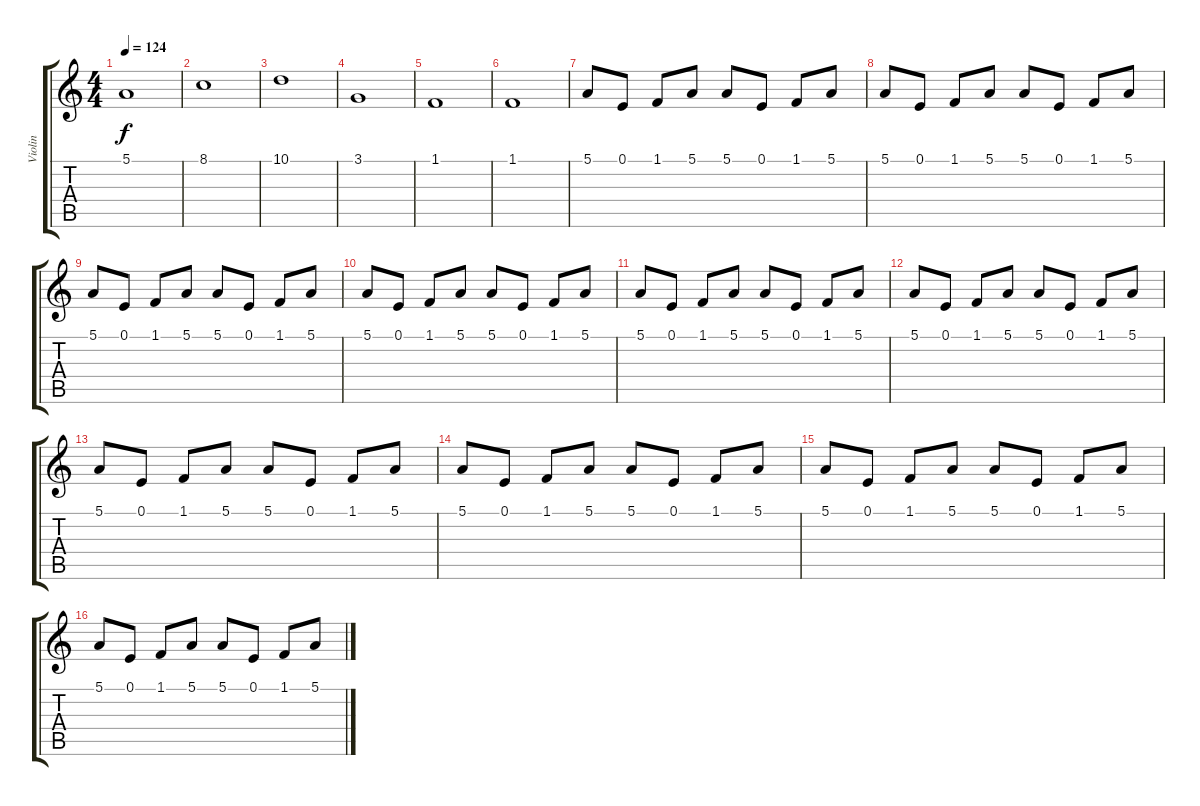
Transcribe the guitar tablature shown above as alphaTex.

\track ("Violin" "Violin") {instrument violin}
\staff {score tabs}
\tuning (E4 B3 G3 D3 A2 E2) {hide}
\ts (4 4)
\tempo 124
\clef g2
\ks c
5.1.1{dy f} |
8.1.1 |
10.1.1 |
3.1.1 |
1.1.1 |
1.1.1 |
5.1.8 0.1.8 1.1.8 5.1.8 5.1.8 0.1.8 1.1.8 5.1.8 |
5.1.8 0.1.8 1.1.8 5.1.8 5.1.8 0.1.8 1.1.8 5.1.8 |
5.1.8 0.1.8 1.1.8 5.1.8 5.1.8 0.1.8 1.1.8 5.1.8 |
5.1.8 0.1.8 1.1.8 5.1.8 5.1.8 0.1.8 1.1.8 5.1.8 |
5.1.8 0.1.8 1.1.8 5.1.8 5.1.8 0.1.8 1.1.8 5.1.8 |
5.1.8 0.1.8 1.1.8 5.1.8 5.1.8 0.1.8 1.1.8 5.1.8 |
5.1.8 0.1.8 1.1.8 5.1.8 5.1.8 0.1.8 1.1.8 5.1.8 |
5.1.8 0.1.8 1.1.8 5.1.8 5.1.8 0.1.8 1.1.8 5.1.8 |
5.1.8 0.1.8 1.1.8 5.1.8 5.1.8 0.1.8 1.1.8 5.1.8 |
5.1.8 0.1.8 1.1.8 5.1.8 5.1.8 0.1.8 1.1.8 5.1.8
